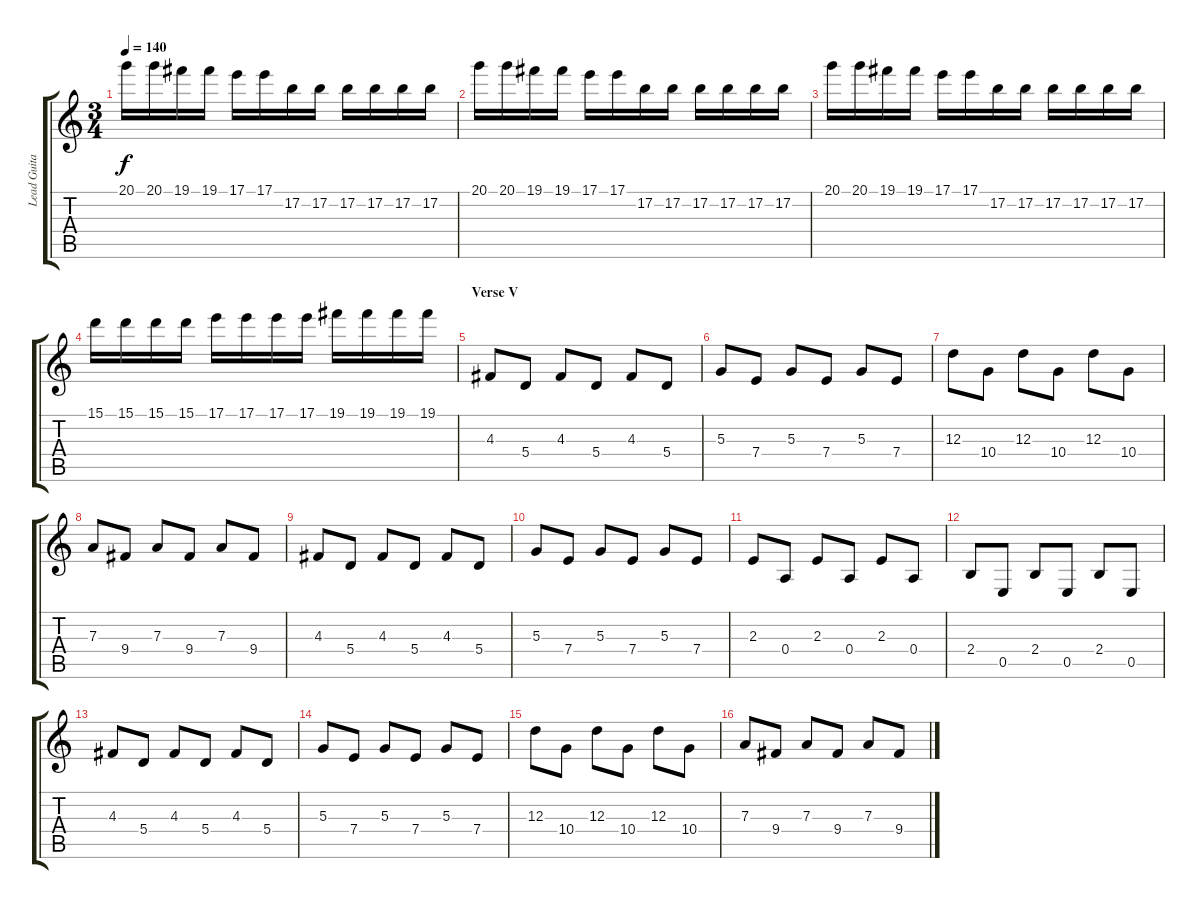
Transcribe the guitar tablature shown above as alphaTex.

\track ("Lead Guitar I" "Lead Guita") {instrument distortionguitar}
\staff {score tabs}
\tuning (B3 Gb3 D3 A2 E2 B1) {hide}
\ts (3 4)
\tempo 140
\clef g2
\ks c
20.1.16{dy f} 20.1.16 19.1.16 19.1.16 17.1.16 17.1.16 17.2.16 17.2.16 17.2.16 17.2.16 17.2.16 17.2.16 |
20.1.16 20.1.16 19.1.16 19.1.16 17.1.16 17.1.16 17.2.16 17.2.16 17.2.16 17.2.16 17.2.16 17.2.16 |
20.1.16 20.1.16 19.1.16 19.1.16 17.1.16 17.1.16 17.2.16 17.2.16 17.2.16 17.2.16 17.2.16 17.2.16 |
15.1.16 15.1.16 15.1.16 15.1.16 17.1.16 17.1.16 17.1.16 17.1.16 19.1.16 19.1.16 19.1.16 19.1.16 |
\section ("" "Verse V")
4.3.8 5.4.8 4.3.8 5.4.8 4.3.8 5.4.8 |
5.3.8 7.4.8 5.3.8 7.4.8 5.3.8 7.4.8 |
12.3.8 10.4.8 12.3.8 10.4.8 12.3.8 10.4.8 |
7.3.8 9.4.8 7.3.8 9.4.8 7.3.8 9.4.8 |
4.3.8 5.4.8 4.3.8 5.4.8 4.3.8 5.4.8 |
5.3.8 7.4.8 5.3.8 7.4.8 5.3.8 7.4.8 |
2.3.8 0.4.8 2.3.8 0.4.8 2.3.8 0.4.8 |
2.4.8 0.5.8 2.4.8 0.5.8 2.4.8 0.5.8 |
4.3.8 5.4.8 4.3.8 5.4.8 4.3.8 5.4.8 |
5.3.8 7.4.8 5.3.8 7.4.8 5.3.8 7.4.8 |
12.3.8 10.4.8 12.3.8 10.4.8 12.3.8 10.4.8 |
7.3.8 9.4.8 7.3.8 9.4.8 7.3.8 9.4.8
